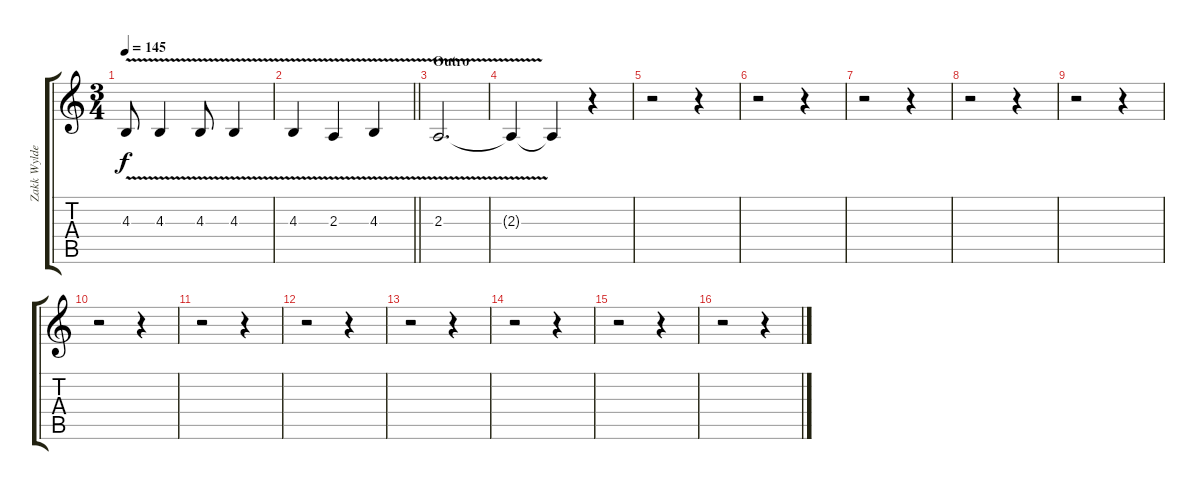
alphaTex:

\track ("Zakk Wylde (vocal)" "Zakk Wylde") {instrument oboe}
\staff {score tabs}
\tuning (E4 B3 G3 D3 A2 E2) {hide}
\ts (3 4)
\tempo 145
\clef g2
\ks c
4.3{v}.8{dy f} 4.3{v}.4 4.3{v}.8 4.3{v}.4 |
\barLineRight lightlight
4.3{v}.4 2.3{v}.4 4.3{v}.4 |
\section ("" "Outro")
2.3{v}.2{d} |
2.3{t}.4 2.3{t}.4 r.4 |
r.2 r.4 |
r.2 r.4 |
r.2 r.4 |
r.2 r.4 |
r.2 r.4 |
r.2 r.4 |
r.2 r.4 |
r.2 r.4 |
r.2 r.4 |
r.2 r.4 |
r.2 r.4 |
r.2 r.4
